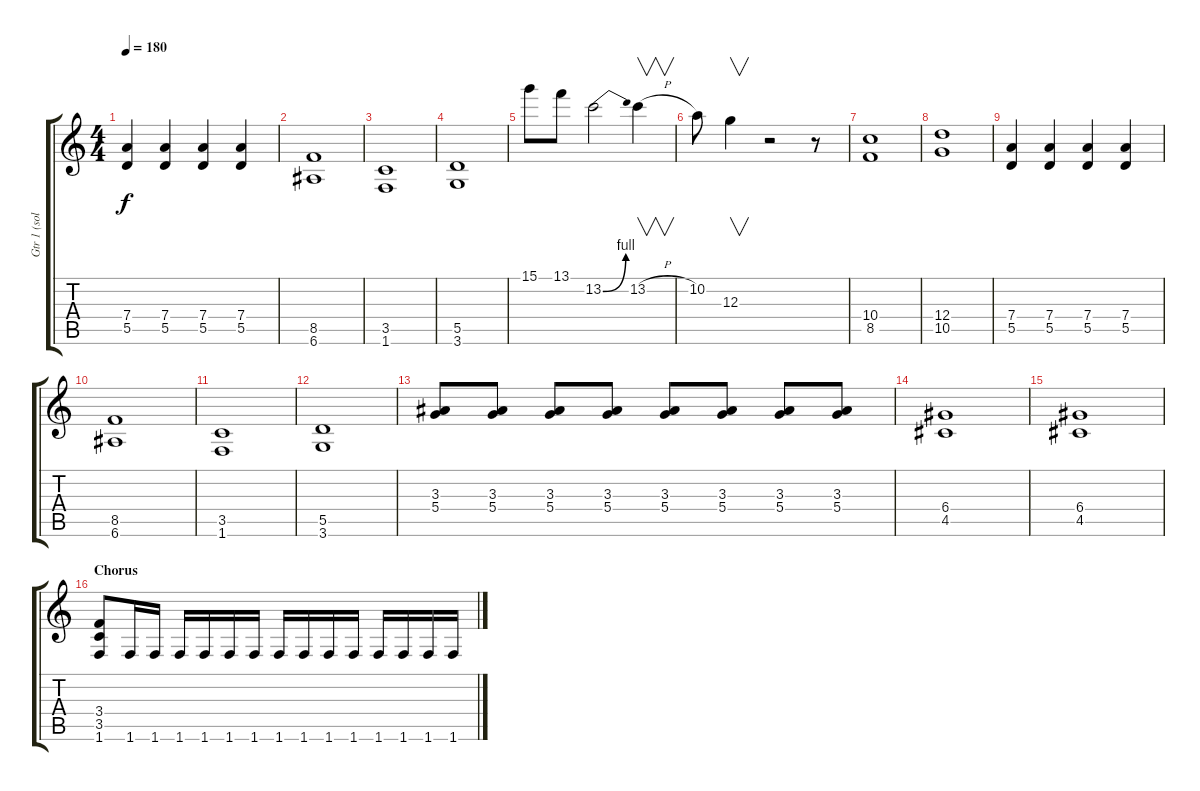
\track ("Gtr 1 (solos)" "Gtr 1 (sol") {instrument overdrivenguitar}
\staff {score tabs}
\tuning (E4 B3 G3 D3 A2 E2) {hide}
\ts (4 4)
\tempo 180
\clef g2
\ks c
(7.4 5.5).4{dy f} (7.4 5.5).4 (7.4 5.5).4 (7.4 5.5).4 |
(8.5 6.6).1 |
(3.5 1.6).1 |
(5.5 3.6).1 |
15.1.8 13.1.8 13.2{be (bend 0 0 60 4)}.2 13.2{h}.4{v} |
10.2.8 12.3.4{v} r.2 r.8 |
(10.4 8.5).1 |
(12.4 10.5).1 |
(7.4 5.5).4 (7.4 5.5).4 (7.4 5.5).4 (7.4 5.5).4 |
(8.5 6.6).1 |
(3.5 1.6).1 |
(5.5 3.6).1 |
(3.3 5.4).8 (3.3 5.4).8 (3.3 5.4).8 (3.3 5.4).8 (3.3 5.4).8 (3.3 5.4).8 (3.3 5.4).8 (3.3 5.4).8 |
(6.4 4.5).1 |
(6.4 4.5).1 |
\section ("" "Chorus")
(3.4 3.5 1.6).8 1.6.16 1.6.16 1.6.16 1.6.16 1.6.16 1.6.16 1.6.16 1.6.16 1.6.16 1.6.16 1.6.16 1.6.16 1.6.16 1.6.16
